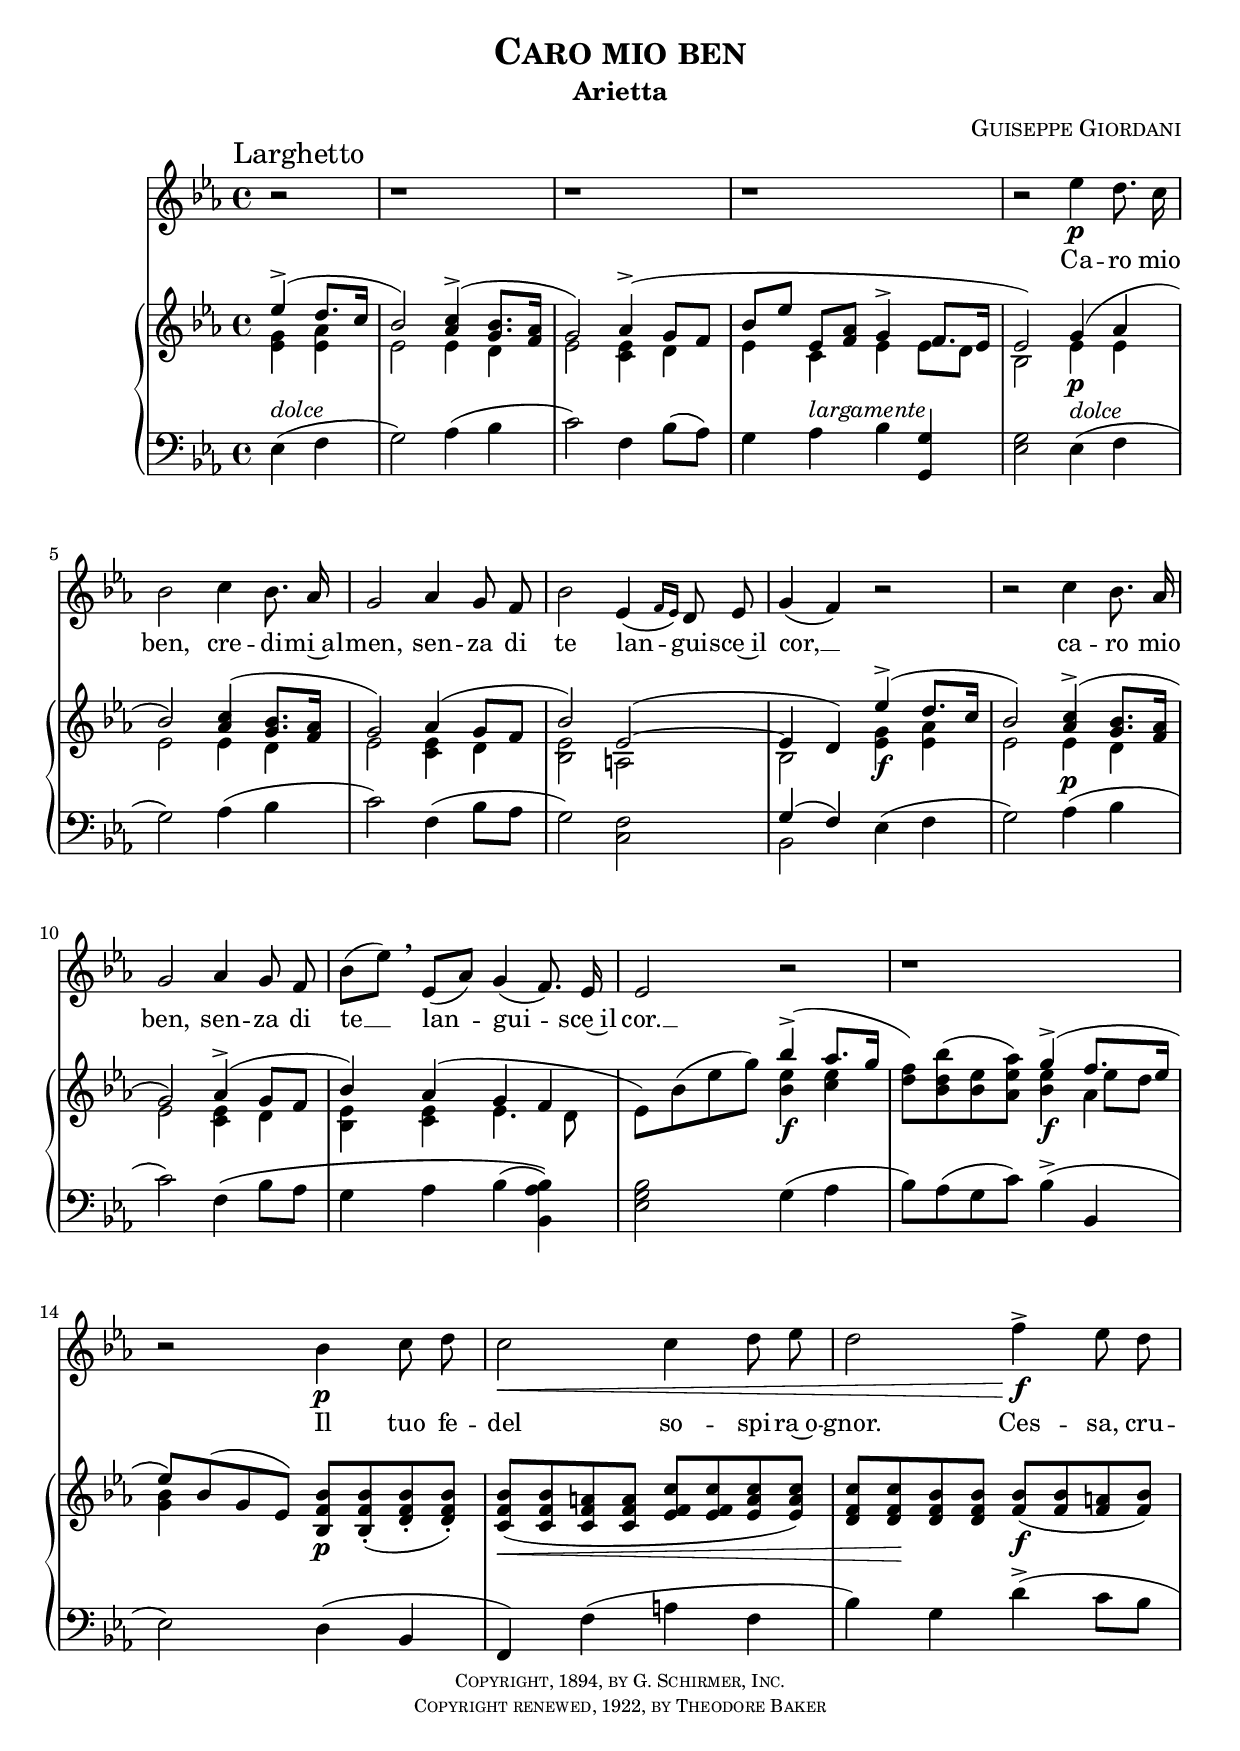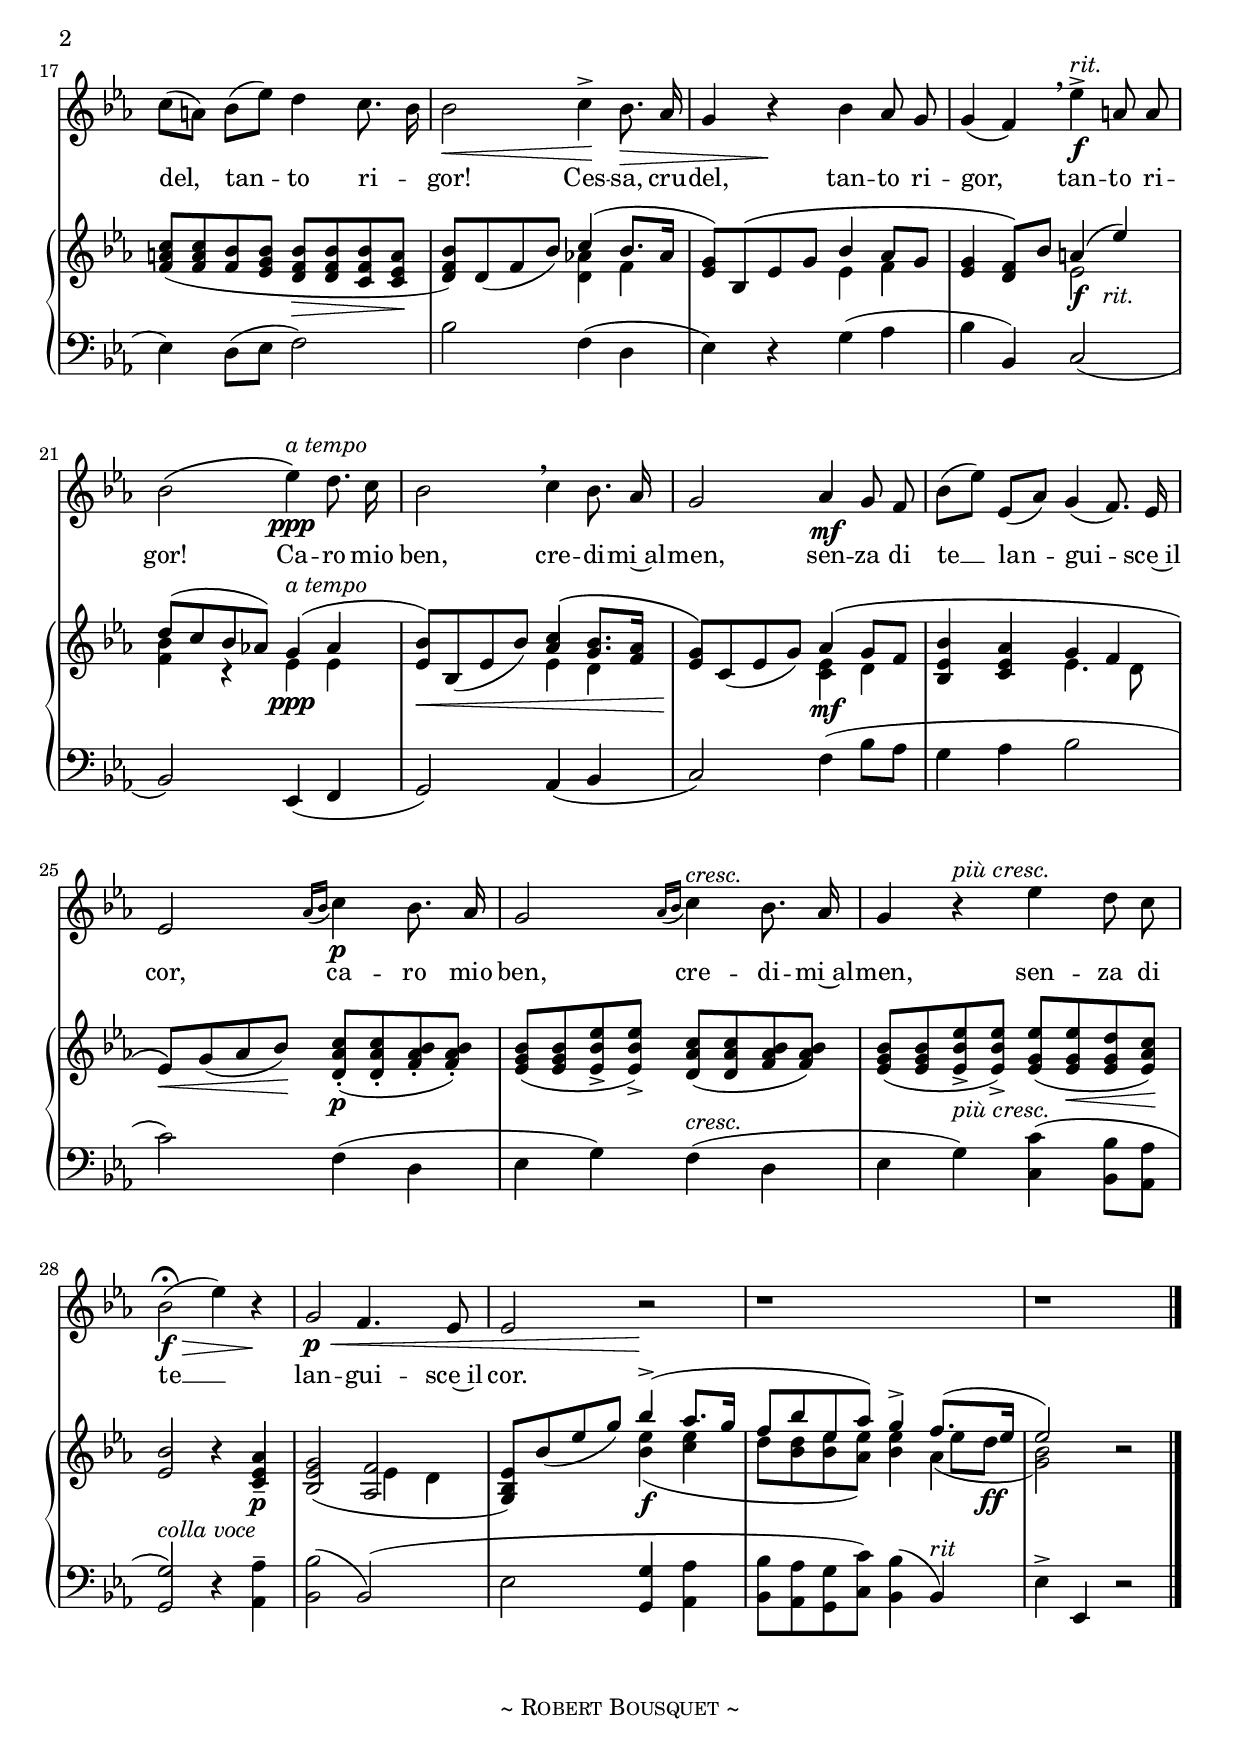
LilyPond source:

\version "2.16.1"
\header {
  title     = \markup {\smallCaps "Caro mio ben"}
  subtitle  = "Arietta"
  composer  = \markup { \smallCaps "Guiseppe Giordani" }
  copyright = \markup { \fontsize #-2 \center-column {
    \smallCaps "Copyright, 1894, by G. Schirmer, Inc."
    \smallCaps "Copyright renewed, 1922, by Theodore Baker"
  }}
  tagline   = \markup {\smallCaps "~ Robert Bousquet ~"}
}

melody = \relative c'' {
  \clef treble
  \key ees \major

  \once \override Score.RehearsalMark #'break-align-symbols = #'(time-signature)
  \once \override Score.RehearsalMark #'self-alignment-X = #LEFT
  \mark "Larghetto"

  \partial 4*2 r2 |
  r1
  r
  r
  r2 ees4\p d8. c16
  bes2 c4 bes8. aes16
  g2 aes4 g8 f
  bes2 ees,4( \grace { f16[ ees]) } d8 ees
  g4( f) r2
  r2 c'4 bes8. aes16
  g2 aes4 g8 f
  bes8[( ees)] \breathe ees,[( aes)] g4( f8.) ees16
  ees2 r
  r1
  r2 bes'4\p c8 d
  c2\< c4 d8 ees
  d2 f4->\f\! ees8 d
  c8[( a)] bes[( ees)] d4 c8. bes16
  bes2\< c4->\! bes8.\> aes16
  g4 r\! bes aes8 g
  g4( f) \breathe ees'->\f ^ \markup \italic { rit. } a,8 a
  bes2\( ees4\ppp\) ^ \markup \italic { a tempo } d8. c16
  bes2 \breathe c4 bes8. aes16
  g2 aes4\mf g8 f
  bes[( ees)] ees,[( aes)] g4( f8.) ees16
  ees2 \grace { aes16([ bes] } c4)\p bes8. aes16
  g2  \grace { aes16([ bes] } c4)  ^ \markup \italic { cresc. } bes8. aes16
  g4 r  ^ \markup \italic { più cresc. } ees' d8 c
  bes2\f\>\fermata( ees4) r\!
  g,2\p\< f4. ees8
  ees2 r\!
  r1
  r \bar "|."
}

text = \lyricmode {
  Ca -- ro mio
  ben, cre -- di -- mi~al --
  men, sen -- za di
  te lan -- gui -- sce~il
  cor, __
  ca -- ro mio
  ben, sen -- za di
  te __ lan -- gui -- sce~il
  cor. __
  Il tuo fe --
  del so -- spi -- ra~o --
  gnor. Ces -- sa, cru --
  del,__ tan -- to ri -- _
  gor! Ces -- sa, cru --
  del, tan -- to ri --
  gor,__ tan -- to ri --
  gor! Ca -- ro mio
  ben, cre -- di -- mi~al --
  men, sen -- za di
  te __ lan -- gui -- sce~il
  cor, ca -- ro mio
  ben, cre -- di -- mi~al --
  men, sen -- za di
  te __
  lan -- gui -- sce~il
  cor.
}

upper = \relative c'' {
  \clef treble
  \key ees \major

  \partial 4*2 << {ees4->( d8. c16} \\ {<g ees>4 <aes ees>} >> |
  << {bes2) <c aes>4->( <bes g>8. <aes f>16} \\ {ees2 ees4 d} >>
  << {g2) aes4->( g8 f} \\ {ees2 <ees c>4 d}>>
  << {bes'8[ ees] ees,[ <aes f>] g4-> f8. ees16} \\ {ees4 c ees ees8 d} >>
  << {ees2) g4( aes} \\ {bes,2 ees4\p ees} >> % TODO: slur missing
  << {bes'2) <c aes>4( <bes g>8. <aes f>16} \\ {ees2 ees4 d} >>
  << {g2) aes4( g8 f} \\ {ees2 <ees c>4 d} >>
  << {bes'2) ees,~(} \\ {<ees bes> a,} >>
  << {ees'4 d) ees'->( d8. c16} \\ {bes,2 <g' ees>4\f <aes ees>}>>
  << {bes2) <c aes>4->( <bes g>8. <aes f>16} \\ {ees2 ees4\p d} >>
  << {g2) aes4->( g8 f} \\ {ees2 <ees c>4 d} >>
  << {bes') aes( g f} \\ {<ees bes>4 <ees c> ees4. d8} >>
  << {\stemDown ees) bes'( ees g)} \\ {} >> << {bes4->( aes8. g16} \\ {<ees bes>4\f <ees c>} >>
  << {\stemDown <f d>8) <bes d, bes>( <ees, bes> <aes ees aes,>)} \\ {} >>
    << {g4->( } \\ {<ees bes>4\f} >>
    << {f8. ees16} \\ {aes,4} \\ {\stemDown \once \override NoteColumn #'force-hshift = #1.5 ees'8 d}  >>
  << {ees8) bes( g ees)} \\ {<bes' g>4} >> <bes f bes,>8\p <bes f bes,>-.( <bes f d>-. <bes f d>-.)
  <bes f c>8(\< <bes f c> <a f c> <a f c> <c f, ees> <c f, ees> <c a ees> <c a ees>)
  <c f, d>) <c f, d>\! <bes f d> <bes f d>) <bes f>\f( <bes f> <a f> <bes f>)
  <c a f>( <c a f> <bes f> <bes g ees> <bes f d>\> <bes f d> <bes f c> <a ees c>\!
  <bes f d>) d,( f bes) << {c4( bes8. aes16} \\ {<aes! d,>4 <f>}>>
  << {<g ees>8) bes,\( ees g} \\ {} >> << {bes4 aes8 g} \\ {ees4 f} >>
  << {<g ees>4 <f d>8\) bes} \\ {} >> << {a4( ees')} \\ {ees,2\f } >>
  << {d'8( c bes aes!) g4( aes} \\ {<bes f>4 r ees,\ppp  ^ \markup \italic { a tempo } ees} >>
  << {<bes' ees,>8)\< \slurDown bes,( ees bes')} \\ {} >> << {<c aes>4\( <bes g>8. <aes f>16} \\ {ees4 d} >>
  << {<g ees>8\)\! \slurDown c,( ees g)} \\ {} >> << {aes4\(\mf g8 f} \\ {<ees c>4 d} >>
  << {<bes ees bes'>4 <aes' ees c>} \\ {} >> << {g f} \\ {ees4. d8} >>
  << {ees8\)\< \slurDown g( aes bes)\!} \\ {} >> <c aes d,>-.\p( <c aes d,>-. <bes aes f>-. <bes aes f>-.)
  <bes g ees>( <bes g ees> <ees bes ees,>-> <ees bes ees,>->) <c aes d,>( <c aes d,> <bes aes f> <bes aes f>)
  <bes g ees>( <bes g ees> <ees bes ees,>-> <ees bes ees,>->) <ees, g ees'>( <ees g ees'>\< <d' g, ees> <c aes ees>)\!
  <bes ees,>2 r4 <aes ees c>\tenuto\p
  <g ees bes>2( << {<f aes,>2} \\ {\once \override NoteColumn #'force-hshift = #2 ees4 d} >>
  <ees bes g>8) bes'( ees g) << {bes4->(\f aes8. g16} \\ {<ees bes>4( <ees c>} >>
  << {f8 bes ees, aes) g4->} \\ {d8 <d bes> <ees bes> <ees aes,>) <ees bes>4} >>
    << {f8.( ees16} \\ {aes,4(} \\ {\stemDown \once \override NoteColumn #'force-hshift = #1.5 ees'8[ d\ff]} >>
  << {ees2)} \\ {<bes g>2)} >> r2 \bar "|."
}

lower = \relative c {
  \clef bass
  \key ees \major

  \partial 4*2 ees4( ^ \markup \italic { dolce } f |
  g2) aes4( bes
  c2) f,4 bes8( aes)
  g4 aes ^ \markup \italic { largamente } bes <g g,>
  <g ees>2 ees4( ^ \markup \italic { dolce } f
  g2) aes4( bes
  c2) f,4( bes8 aes
  g2) <f c>
  << {g4( f)} \\ {bes,2}>> ees4( f
  g2) aes4( bes
  c2) f,4\( bes8 aes
  g4 aes bes( <bes aes bes,>)\)
  <bes g ees>2 g4( aes
  bes8) aes( g c) bes4->( bes,
  ees2) d4( bes
  f) f'( a f
  bes) g d'->( c8 bes
  ees,4) d8( ees f2)
  bes f4( d
  ees) r g( aes
  bes bes,) c2(
    -\tweak #'self-alignment-X #-3
    -\tweak #'Y-offset #ly:self-alignment-interface::y-aligned-on-self
    -\tweak #'self-alignment-Y #-7
    ^ \markup \italic { rit. }
  bes) ees,4( f
  g2) aes4( bes
  c2) f4( bes8 aes
  g4( aes bes2
  c2) f,4( d
  ees g) f( ^ \markup \italic { cresc. } d
  ees g) ^ \markup \italic { più cresc. } <c c,>( <bes bes,>8 <aes aes,>
  <g g,>2) ^ \markup \italic { colla voce } r4 <aes aes,>\tenuto
  <bes bes,>2( bes,)(
  ees <g g,>4( <aes aes,>
  <bes bes,>8 <aes aes,> <g g,> <c c,>) <bes bes,>4( bes,) ^ \markup \italic { rit }
  ees4-> ees, r2 \bar "|."
}

\score {
  <<
    \new Voice = "mel" { \autoBeamOff \melody }
    \new Lyrics \lyricsto mel \text
    \new PianoStaff <<
      \new Staff = "upper" \upper
      \new Staff = "lower" \lower
    >>
  >>
  \layout {
    \context { \Staff \RemoveEmptyStaves }
  }
  \midi { }
}
